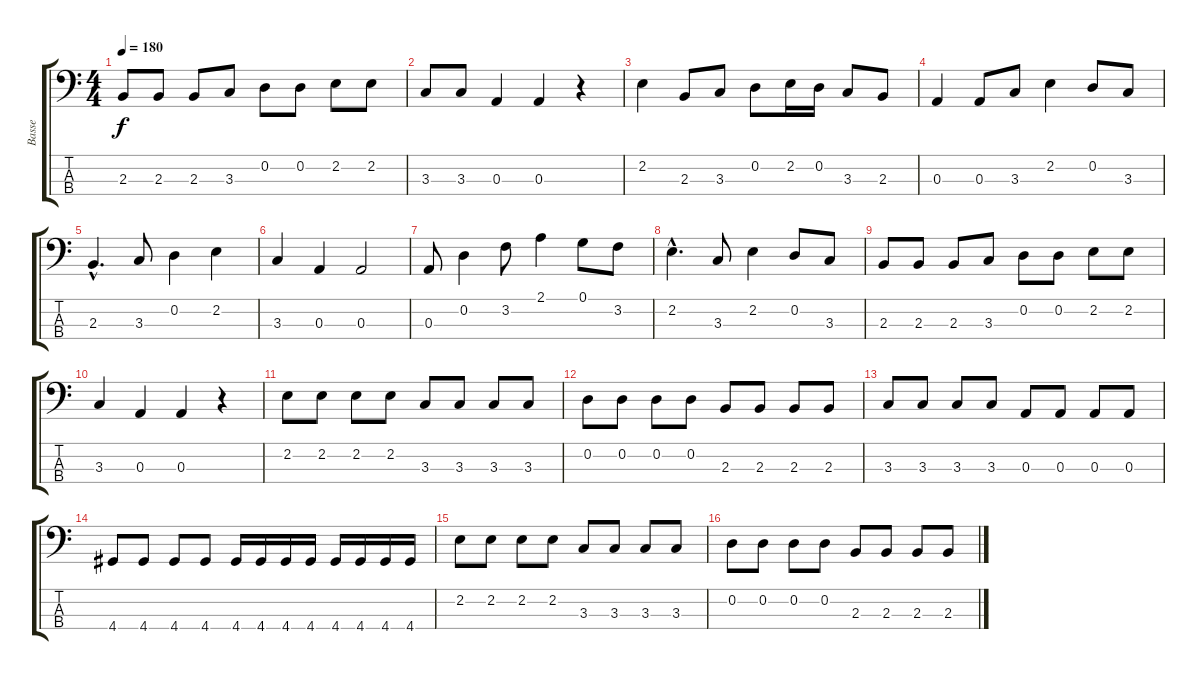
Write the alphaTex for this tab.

\track ("Basse" "Basse") {instrument electricbassfinger}
\staff {score tabs}
\tuning (G2 D2 A1 E1) {hide}
\ts (4 4)
\tempo 180
\clef f4
\ks c
2.3.8{dy f} 2.3.8 2.3.8 3.3.8 0.2.8 0.2.8 2.2.8 2.2.8 |
3.3.8 3.3.8 0.3.4 0.3.4 r.4 |
2.2.4 2.3.8 3.3.8 0.2.8 2.2.16 0.2.16 3.3.8 2.3.8 |
0.3.4 0.3.8 3.3.8 2.2.4 0.2.8 3.3.8 |
2.3{hac}.4{d} 3.3.8 0.2.4 2.2.4 |
3.3.4 0.3.4 0.3.2 |
0.3.8 0.2.4 3.2.8 2.1.4 0.1.8 3.2.8 |
2.2{hac}.4{d} 3.3.8 2.2.4 0.2.8 3.3.8 |
2.3.8 2.3.8 2.3.8 3.3.8 0.2.8 0.2.8 2.2.8 2.2.8 |
3.3.4 0.3.4 0.3.4 r.4 |
2.2.8 2.2.8 2.2.8 2.2.8 3.3.8 3.3.8 3.3.8 3.3.8 |
0.2.8 0.2.8 0.2.8 0.2.8 2.3.8 2.3.8 2.3.8 2.3.8 |
3.3.8 3.3.8 3.3.8 3.3.8 0.3.8 0.3.8 0.3.8 0.3.8 |
4.4.8 4.4.8 4.4.8 4.4.8 4.4.16 4.4.16 4.4.16 4.4.16 4.4.16 4.4.16 4.4.16 4.4.16 |
2.2.8 2.2.8 2.2.8 2.2.8 3.3.8 3.3.8 3.3.8 3.3.8 |
0.2.8 0.2.8 0.2.8 0.2.8 2.3.8 2.3.8 2.3.8 2.3.8
